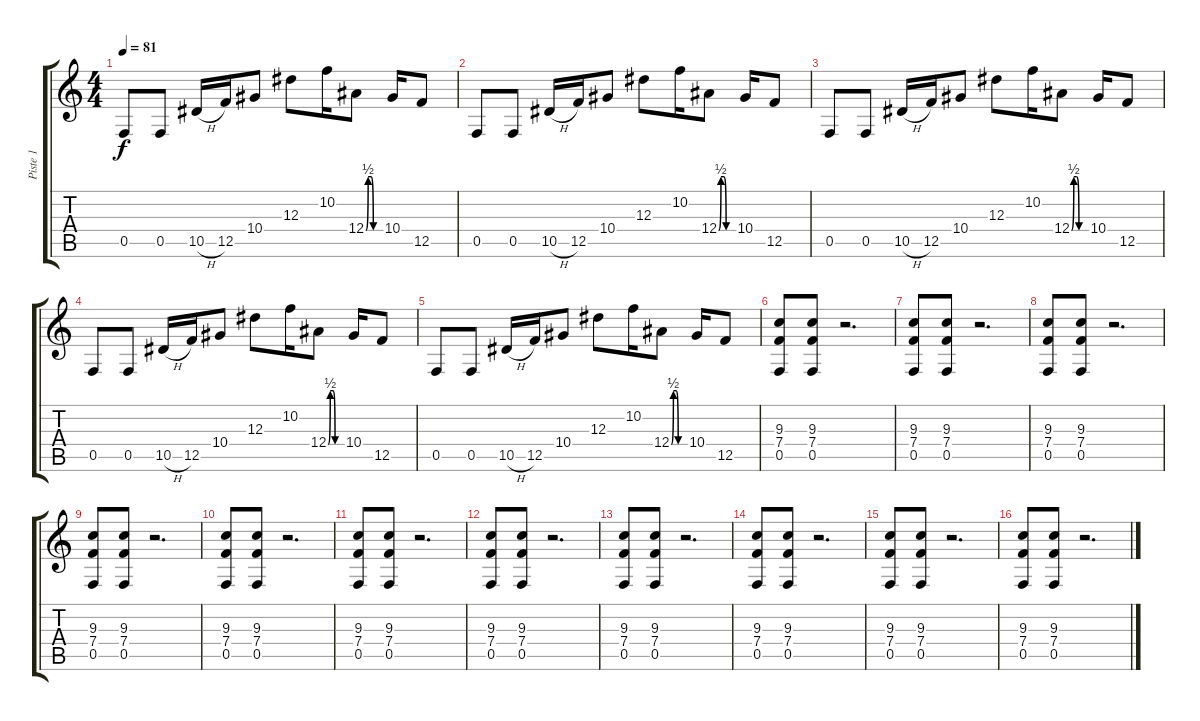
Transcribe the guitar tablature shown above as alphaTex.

\track ("Piste 1" "Piste 1") {instrument distortionguitar}
\staff {score tabs}
\tuning (C4 G3 Eb3 Bb2 F2 C2) {hide}
\ts (4 4)
\tempo 81
\clef g2
\ks c
0.5.8{dy f} 0.5.8 10.5{h}.16 12.5.16 10.4.8 12.3.8 10.2.16 12.4{be (custom 0 0 9 2 21 2 30 0 60 0)}.8 10.4.16 12.5.8 |
0.5.8 0.5.8 10.5{h}.16 12.5.16 10.4.8 12.3.8 10.2.16 12.4{be (custom 0 0 9 2 21 2 30 0 60 0)}.8 10.4.16 12.5.8 |
0.5.8 0.5.8 10.5{h}.16 12.5.16 10.4.8 12.3.8 10.2.16 12.4{be (custom 0 0 9 2 21 2 30 0 60 0)}.8 10.4.16 12.5.8 |
0.5.8 0.5.8 10.5{h}.16 12.5.16 10.4.8 12.3.8 10.2.16 12.4{be (custom 0 0 9 2 21 2 30 0 60 0)}.8 10.4.16 12.5.8 |
0.5.8 0.5.8 10.5{h}.16 12.5.16 10.4.8 12.3.8 10.2.16 12.4{be (custom 0 0 9 2 21 2 30 0 60 0)}.8 10.4.16 12.5.8 |
(9.3 7.4 0.5).8 (9.3 7.4 0.5).8 r.2{d} |
(9.3 7.4 0.5).8 (9.3 7.4 0.5).8 r.2{d} |
(9.3 7.4 0.5).8 (9.3 7.4 0.5).8 r.2{d} |
(9.3 7.4 0.5).8 (9.3 7.4 0.5).8 r.2{d} |
(9.3 7.4 0.5).8 (9.3 7.4 0.5).8 r.2{d} |
(9.3 7.4 0.5).8 (9.3 7.4 0.5).8 r.2{d} |
(9.3 7.4 0.5).8 (9.3 7.4 0.5).8 r.2{d} |
(9.3 7.4 0.5).8 (9.3 7.4 0.5).8 r.2{d} |
(9.3 7.4 0.5).8 (9.3 7.4 0.5).8 r.2{d} |
(9.3 7.4 0.5).8 (9.3 7.4 0.5).8 r.2{d} |
(9.3 7.4 0.5).8 (9.3 7.4 0.5).8 r.2{d}
